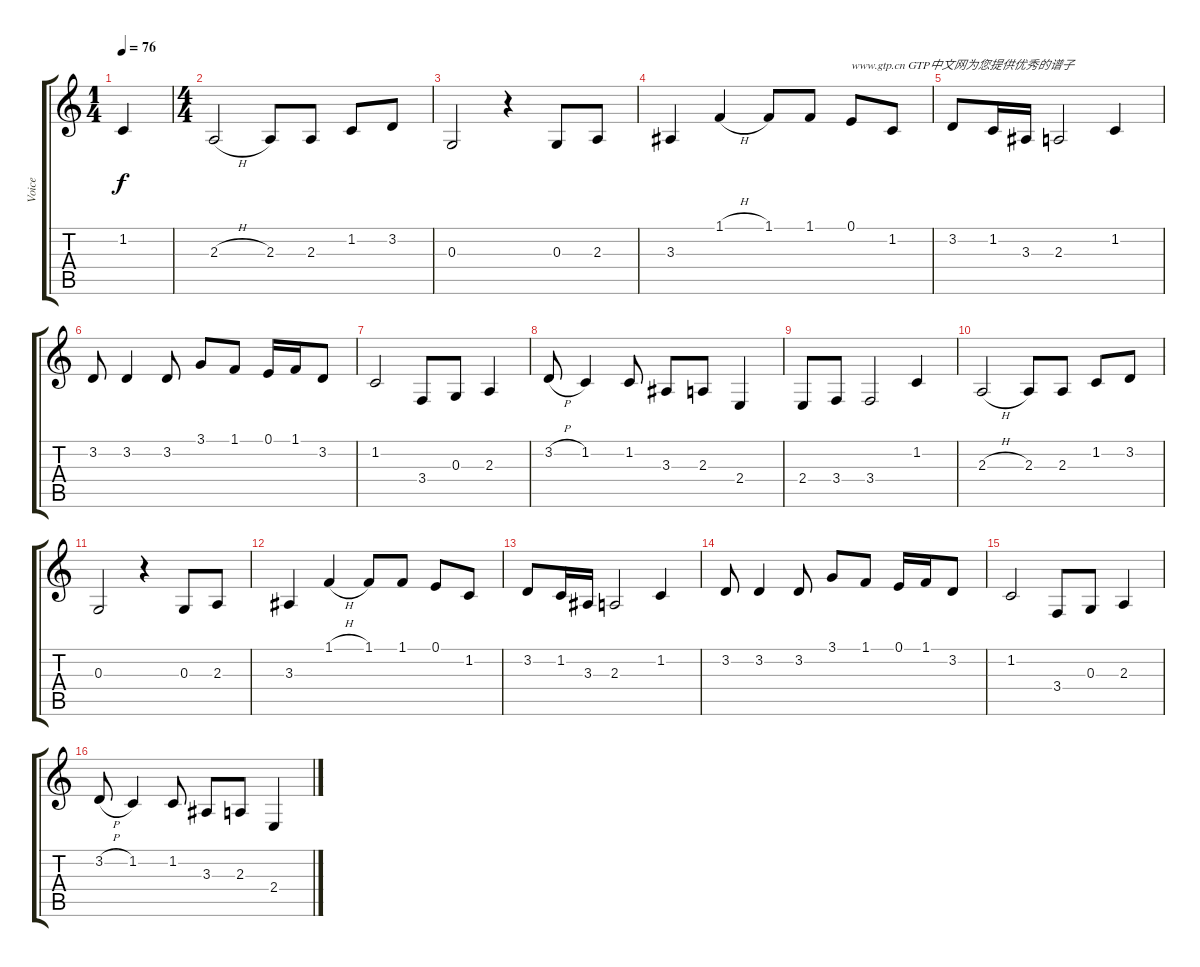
\track ("Voice" "Voice") {instrument lead6voice}
\staff {score tabs}
\tuning (E4 B3 G3 D3 A2 E2) {hide}
\ts (1 4)
\tempo 76
\clef g2
\ks c
1.2.4{dy f instrument lead6voice} |
\ts (4 4)
2.3{h}.2 2.3.8 2.3.8 1.2.8 3.2.8 |
0.3.2 r.4 0.3.8 2.3.8 |
3.3.4 1.1{h}.4 1.1.8 1.1.8 0.1.8{txt "www.gtp.cn GTP中文网为您提供优秀的谱子"} 1.2.8 |
3.2.8 1.2.16 3.3.16 2.3.2 1.2.4 |
3.2.8 3.2.4 3.2.8 3.1.8 1.1.8 0.1.16 1.1.16 3.2.8 |
1.2.2 3.4.8 0.3.8 2.3.4 |
3.2{h}.8 1.2.4 1.2.8 3.3.8 2.3.8 2.4.4 |
2.4.8 3.4.8 3.4.2 1.2.4 |
2.3{h}.2 2.3.8 2.3.8 1.2.8 3.2.8 |
0.3.2 r.4 0.3.8 2.3.8 |
3.3.4 1.1{h}.4 1.1.8 1.1.8 0.1.8 1.2.8 |
3.2.8 1.2.16 3.3.16 2.3.2 1.2.4 |
3.2.8 3.2.4 3.2.8 3.1.8 1.1.8 0.1.16 1.1.16 3.2.8 |
1.2.2 3.4.8 0.3.8 2.3.4 |
3.2{h}.8 1.2.4 1.2.8 3.3.8 2.3.8 2.4.4
